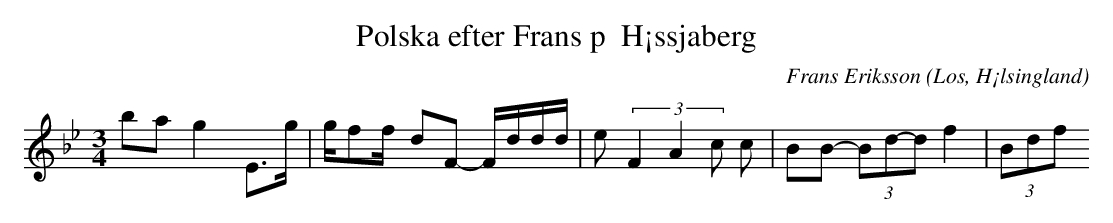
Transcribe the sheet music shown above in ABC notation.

X:1
T:Polska efter Frans p  H¡ssjaberg
O:Los, H¡lsingland
M:3/4
C:Frans Eriksson
K:Bb
ba g2 E>g |g/ff/- dF- F/d/d/d/|e2/3 (3F2A2c c| BB -(3Bd-d f2|-(3Bdf
